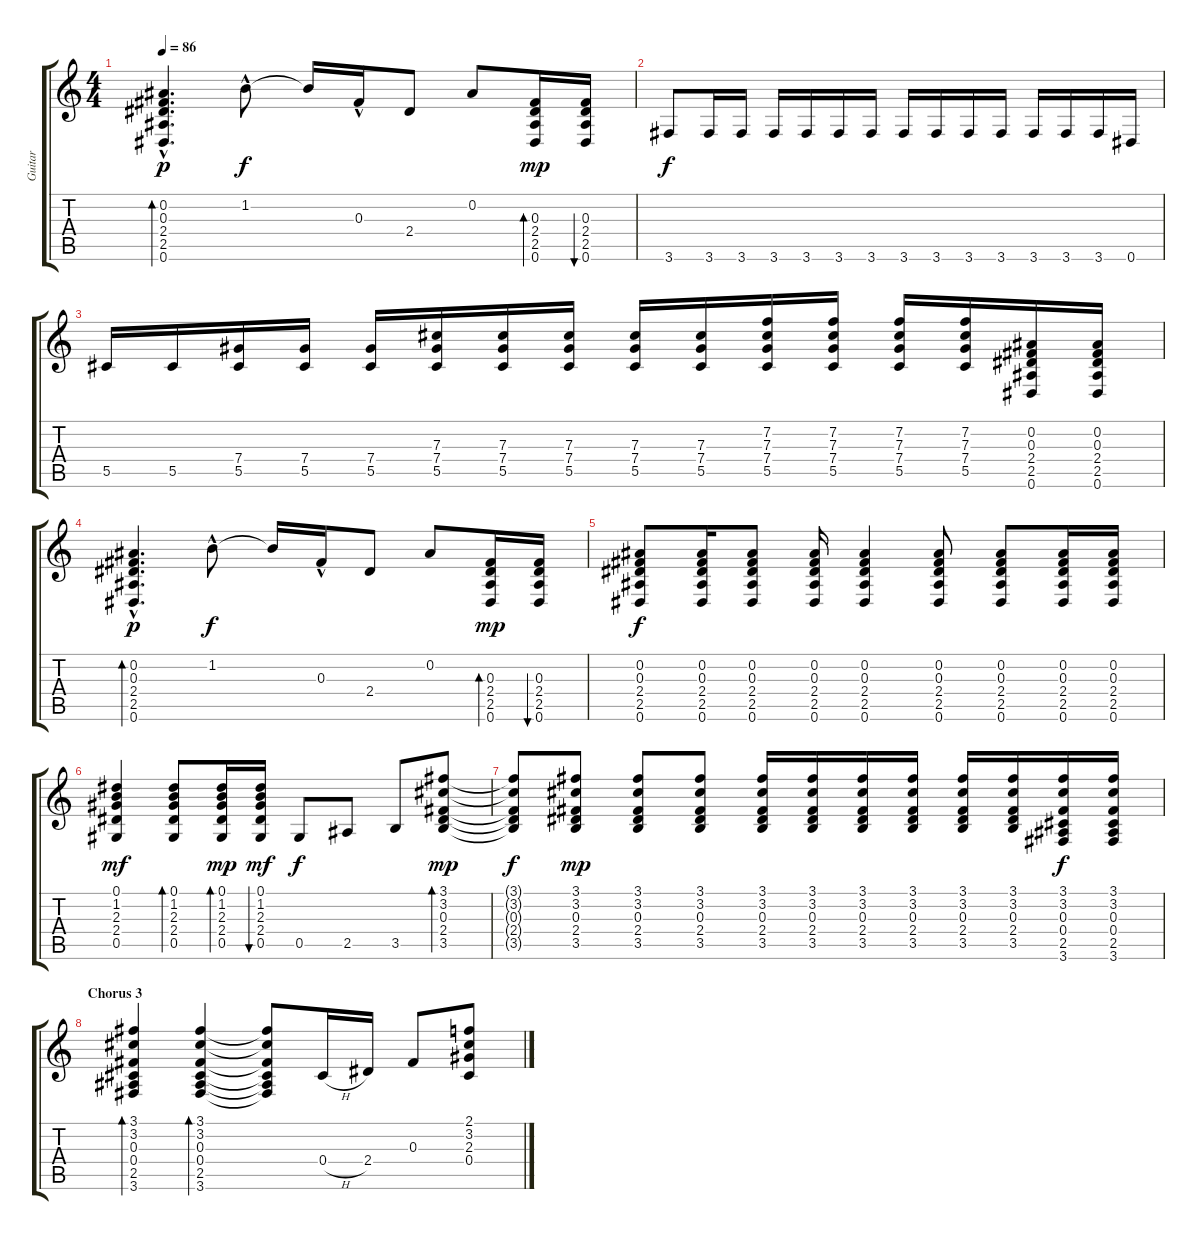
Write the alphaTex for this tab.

\track ("Guitar" "Guitar") {instrument electricguitarclean}
\staff {score tabs}
\tuning (Eb4 Bb3 Gb3 Db3 Ab2 Eb2) {hide}
\ts (4 4)
\tempo 86
\clef g2
\ks c
(0.2{hac} 0.3{hac} 2.4{hac} 2.5{hac} 0.6{hac}).4{d bd 60 dy p} 1.2{hac}.8{dy f} 1.2{t}.16 0.3{hac}.16 2.4.8 0.2.8 (0.3 2.4 2.5 0.6).16{bd 60 dy mp} (0.3 2.4 2.5 0.6).16{bu 60} |
3.6.8{dy f} 3.6.16 3.6.16 3.6.16 3.6.16 3.6.16 3.6.16 3.6.16 3.6.16 3.6.16 3.6.16 3.6.16 3.6.16 3.6.16 0.6.16 |
5.5.16 5.5.16 (7.4 5.5).16 (7.4 5.5).16 (7.4 5.5).16 (7.3 7.4 5.5).16 (7.3 7.4 5.5).16 (7.3 7.4 5.5).16 (7.3 7.4 5.5).16 (7.3 7.4 5.5).16 (7.2 7.3 7.4 5.5).16 (7.2 7.3 7.4 5.5).16 (7.2 7.3 7.4 5.5).16 (7.2 7.3 7.4 5.5).16 (0.2 0.3 2.4 2.5 0.6).16 (0.2 0.3 2.4 2.5 0.6).16 |
(0.2{hac} 0.3{hac} 2.4{hac} 2.5{hac} 0.6{hac}).4{d bd 60 dy p} 1.2{hac}.8{dy f} 1.2{t}.16 0.3{hac}.16 2.4.8 0.2.8 (0.3 2.4 2.5 0.6).16{bd 60 dy mp} (0.3 2.4 2.5 0.6).16{bu 60} |
(0.2 0.3 2.4 2.5 0.6).8{dy f} (0.2 0.3 2.4 2.5 0.6).16 (0.2 0.3 2.4 2.5 0.6).8 (0.2 0.3 2.4 2.5 0.6).16 (0.2 0.3 2.4 2.5 0.6).4 (0.2 0.3 2.4 2.5 0.6).8 (0.2 0.3 2.4 2.5 0.6).8 (0.2 0.3 2.4 2.5 0.6).16 (0.2 0.3 2.4 2.5 0.6).16 |
(0.1 1.2 2.3 2.4 0.5).4{dy mf} (0.1 1.2 2.3 2.4 0.5).8{bd 60} (0.1 1.2 2.3 2.4 0.5).16{bd 60 dy mp} (0.1 1.2 2.3 2.4 0.5).16{bu 60 dy mf} 0.5.8{dy f} 2.5.8 3.5.8 (3.1 3.2 0.3 2.4 3.5).8{bd 60 dy mp} |
(3.1{t} 3.2{t} 0.3{t} 2.4{t} 3.5{t}).8{dy f} (3.1 3.2 0.3 2.4 3.5).8{dy mp} (3.1 3.2 0.3 2.4 3.5).8 (3.1 3.2 0.3 2.4 3.5).8 (3.1 3.2 0.3 2.4 3.5).16 (3.1 3.2 0.3 2.4 3.5).16 (3.1 3.2 0.3 2.4 3.5).16 (3.1 3.2 0.3 2.4 3.5).16 (3.1 3.2 0.3 2.4 3.5).16 (3.1 3.2 0.3 2.4 3.5).16 (3.1 3.2 0.3 0.4 2.5 3.6).16{dy f} (3.1 3.2 0.3 0.4 2.5 3.6).16 |
\section ("" "Chorus 3")
(3.1 3.2 0.3 0.4 2.5 3.6).4{bd 60} (3.1 3.2 0.3 0.4 2.5 3.6).4{bd 60} (3.1{t} 3.2{t} 0.3{t} 0.4{t} 2.5{t} 3.6{t}).8 0.4{h}.16 2.4.16 0.3.8 (2.1 3.2 2.3 0.4).8
